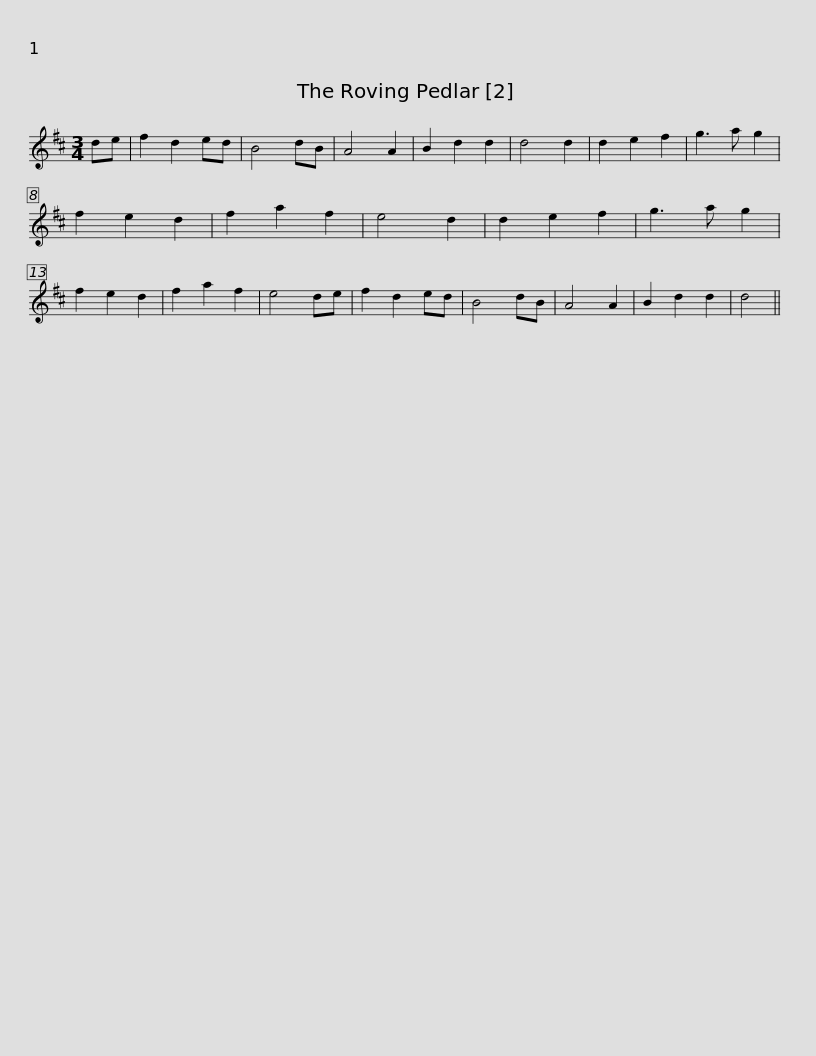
X:1
L:1/8
M:3/4
I:linebreak $
K:D
V:1 treble
V:1
 de | f2 d2 ed | B4 dB | A4 A2 | B2 d2 d2 | %5
 d4 d2 | d2 e2 f2 | g3 a g2 | f2 e2 d2 | f2 a2 f2 | %10
 e4 d2 | d2 e2 f2 | g3 a g2 |$ f2 e2 d2 | f2 a2 f2 | %15
 e4 de | f2 d2 ed | B4 dB | A4 A2 | B2 d2 d2 | %20
 d4 || %21
